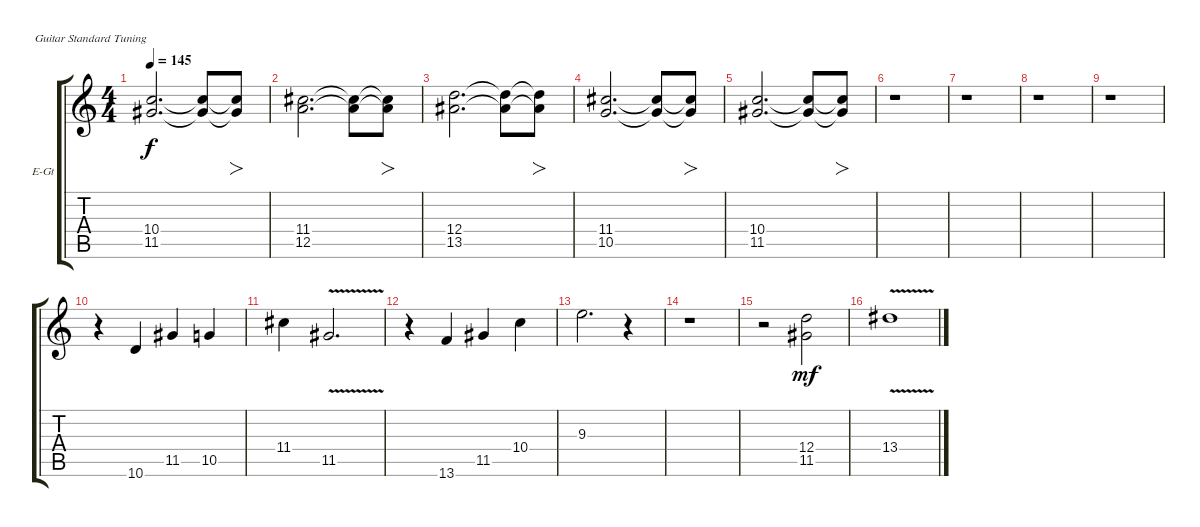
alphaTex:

\defaultSystemsLayout 4
\bracketExtendMode groupsimilarinstruments
\firstSystemTrackNameOrientation horizontal
\otherSystemsTrackNameOrientation horizontal
\track ("Right Side Trumpet/etc" "E-Gt") {instrument electricguitarclean}
\staff {score tabs}
\tuning (E4 B3 G3 D3 A2 E2)
\ts (4 4)
\tempo 145
\clef g2
\ks c
(11.5 10.4).2{d dy f} (11.5{t} 10.4{t}).8 (11.5{t} 10.4{t}).8{fo} |
(12.5 11.4).2{d} (11.4{t} 12.5{t}).8 (12.5{t} 11.4{t}).8{fo} |
(13.5 12.4).2{d} (13.5{t} 12.4{t}).8 (13.5{t} 12.4{t}).8{fo} |
(10.5 11.4).2{d} (11.4{t} 10.5{t}).8 (10.5{t} 11.4{t}).8{fo} |
(11.5 10.4).2{d} (11.5{t} 10.4{t}).8 (11.5{t} 10.4{t}).8{fo} |
r.1 |
r.1 |
r.1 |
r.1 |
r.4 10.6.4 11.5.4 10.5.4 |
11.4.4 11.5{v}.2{d} |
r.4 13.6.4 11.5.4 10.4.4 |
9.3.2{d} r.4 |
r.1 |
r.2 (11.5 12.4).2{dy mf} |
13.4{v}.1
